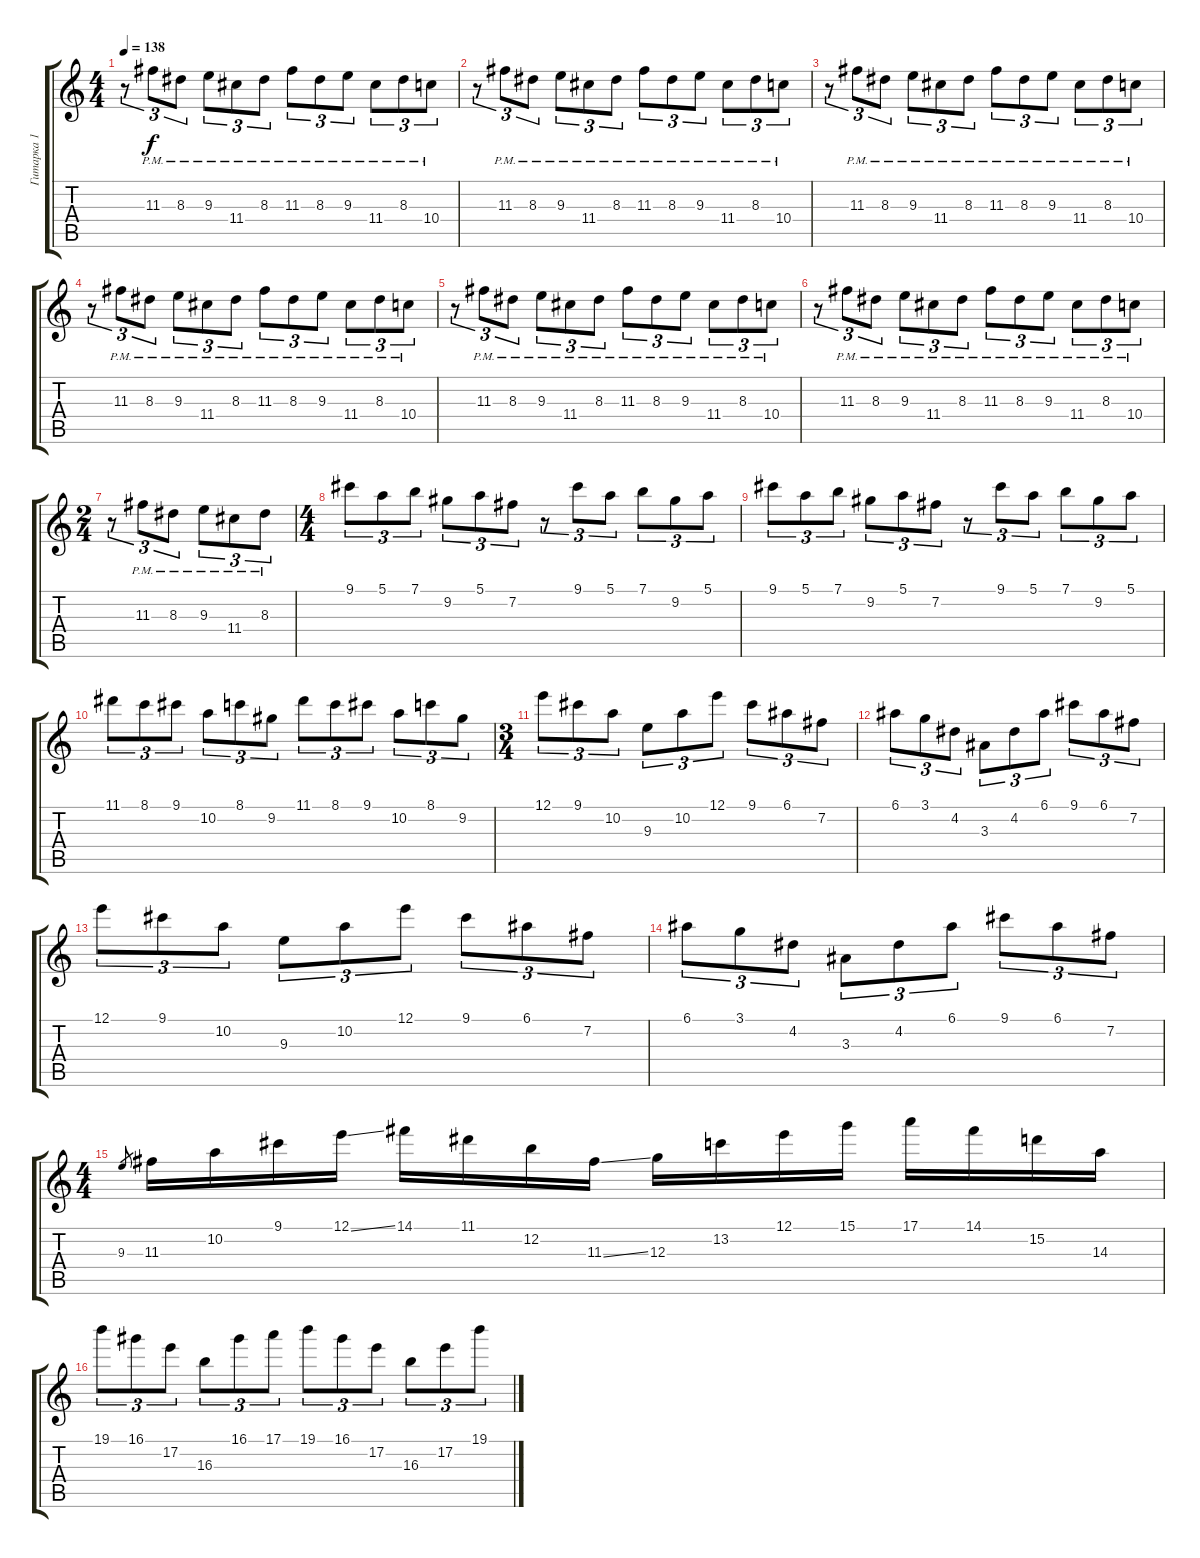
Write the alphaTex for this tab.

\track ("Гитарка 1" "Гитарка 1") {instrument distortionguitar}
\staff {score tabs}
\tuning (E4 B3 G3 D3 A2 E2) {hide}
\ts (4 4)
\tempo 138
\clef g2
\ks c
r.8{tu (3 2) dy f} 11.3{pm}.8{tu (3 2)} 8.3{pm}.8{tu (3 2)} 9.3{pm}.8{tu (3 2)} 11.4{pm}.8{tu (3 2)} 8.3{pm}.8{tu (3 2)} 11.3{pm}.8{tu (3 2)} 8.3{pm}.8{tu (3 2)} 9.3{pm}.8{tu (3 2)} 11.4{pm}.8{tu (3 2)} 8.3{pm}.8{tu (3 2)} 10.4{pm}.8{tu (3 2)} |
r.8{tu (3 2)} 11.3{pm}.8{tu (3 2)} 8.3{pm}.8{tu (3 2)} 9.3{pm}.8{tu (3 2)} 11.4{pm}.8{tu (3 2)} 8.3{pm}.8{tu (3 2)} 11.3{pm}.8{tu (3 2)} 8.3{pm}.8{tu (3 2)} 9.3{pm}.8{tu (3 2)} 11.4{pm}.8{tu (3 2)} 8.3{pm}.8{tu (3 2)} 10.4{pm}.8{tu (3 2)} |
r.8{tu (3 2)} 11.3{pm}.8{tu (3 2)} 8.3{pm}.8{tu (3 2)} 9.3{pm}.8{tu (3 2)} 11.4{pm}.8{tu (3 2)} 8.3{pm}.8{tu (3 2)} 11.3{pm}.8{tu (3 2)} 8.3{pm}.8{tu (3 2)} 9.3{pm}.8{tu (3 2)} 11.4{pm}.8{tu (3 2)} 8.3{pm}.8{tu (3 2)} 10.4{pm}.8{tu (3 2)} |
r.8{tu (3 2)} 11.3{pm}.8{tu (3 2)} 8.3{pm}.8{tu (3 2)} 9.3{pm}.8{tu (3 2)} 11.4{pm}.8{tu (3 2)} 8.3{pm}.8{tu (3 2)} 11.3{pm}.8{tu (3 2)} 8.3{pm}.8{tu (3 2)} 9.3{pm}.8{tu (3 2)} 11.4{pm}.8{tu (3 2)} 8.3{pm}.8{tu (3 2)} 10.4{pm}.8{tu (3 2)} |
r.8{tu (3 2)} 11.3{pm}.8{tu (3 2)} 8.3{pm}.8{tu (3 2)} 9.3{pm}.8{tu (3 2)} 11.4{pm}.8{tu (3 2)} 8.3{pm}.8{tu (3 2)} 11.3{pm}.8{tu (3 2)} 8.3{pm}.8{tu (3 2)} 9.3{pm}.8{tu (3 2)} 11.4{pm}.8{tu (3 2)} 8.3{pm}.8{tu (3 2)} 10.4{pm}.8{tu (3 2)} |
r.8{tu (3 2)} 11.3{pm}.8{tu (3 2)} 8.3{pm}.8{tu (3 2)} 9.3{pm}.8{tu (3 2)} 11.4{pm}.8{tu (3 2)} 8.3{pm}.8{tu (3 2)} 11.3{pm}.8{tu (3 2)} 8.3{pm}.8{tu (3 2)} 9.3{pm}.8{tu (3 2)} 11.4{pm}.8{tu (3 2)} 8.3{pm}.8{tu (3 2)} 10.4{pm}.8{tu (3 2)} |
\ts (2 4)
r.8{tu (3 2)} 11.3{pm}.8{tu (3 2)} 8.3{pm}.8{tu (3 2)} 9.3{pm}.8{tu (3 2)} 11.4{pm}.8{tu (3 2)} 8.3{pm}.8{tu (3 2)} |
\ts (4 4)
9.1.8{tu (3 2)} 5.1.8{tu (3 2)} 7.1.8{tu (3 2)} 9.2.8{tu (3 2)} 5.1.8{tu (3 2)} 7.2.8{tu (3 2)} r.8{tu (3 2)} 9.1.8{tu (3 2)} 5.1.8{tu (3 2)} 7.1.8{tu (3 2)} 9.2.8{tu (3 2)} 5.1.8{tu (3 2)} |
9.1.8{tu (3 2)} 5.1.8{tu (3 2)} 7.1.8{tu (3 2)} 9.2.8{tu (3 2)} 5.1.8{tu (3 2)} 7.2.8{tu (3 2)} r.8{tu (3 2)} 9.1.8{tu (3 2)} 5.1.8{tu (3 2)} 7.1.8{tu (3 2)} 9.2.8{tu (3 2)} 5.1.8{tu (3 2)} |
11.1.8{tu (3 2)} 8.1.8{tu (3 2)} 9.1.8{tu (3 2)} 10.2.8{tu (3 2)} 8.1.8{tu (3 2)} 9.2.8{tu (3 2)} 11.1.8{tu (3 2)} 8.1.8{tu (3 2)} 9.1.8{tu (3 2)} 10.2.8{tu (3 2)} 8.1.8{tu (3 2)} 9.2.8{tu (3 2)} |
\ts (3 4)
12.1.8{tu (3 2)} 9.1.8{tu (3 2)} 10.2.8{tu (3 2)} 9.3.8{tu (3 2)} 10.2.8{tu (3 2)} 12.1.8{tu (3 2)} 9.1.8{tu (3 2)} 6.1.8{tu (3 2)} 7.2.8{tu (3 2)} |
6.1.8{tu (3 2)} 3.1.8{tu (3 2)} 4.2.8{tu (3 2)} 3.3.8{tu (3 2)} 4.2.8{tu (3 2)} 6.1.8{tu (3 2)} 9.1.8{tu (3 2)} 6.1.8{tu (3 2)} 7.2.8{tu (3 2)} |
12.1.8{tu (3 2)} 9.1.8{tu (3 2)} 10.2.8{tu (3 2)} 9.3.8{tu (3 2)} 10.2.8{tu (3 2)} 12.1.8{tu (3 2)} 9.1.8{tu (3 2)} 6.1.8{tu (3 2)} 7.2.8{tu (3 2)} |
6.1.8{tu (3 2)} 3.1.8{tu (3 2)} 4.2.8{tu (3 2)} 3.3.8{tu (3 2)} 4.2.8{tu (3 2)} 6.1.8{tu (3 2)} 9.1.8{tu (3 2)} 6.1.8{tu (3 2)} 7.2.8{tu (3 2)} |
\ts (4 4)
9.3.8{gr} 11.3.16 10.2.16 9.1.16 12.1{ss}.16 14.1.16 11.1.16 12.2.16 11.3{ss}.16 12.3.16 13.2.16 12.1.16 15.1.16 17.1.16 14.1.16 15.2.16 14.3.16 |
19.1.8{tu (3 2)} 16.1.8{tu (3 2)} 17.2.8{tu (3 2)} 16.3.8{tu (3 2)} 16.1.8{tu (3 2)} 17.1.8{tu (3 2)} 19.1.8{tu (3 2)} 16.1.8{tu (3 2)} 17.2.8{tu (3 2)} 16.3.8{tu (3 2)} 17.2.8{tu (3 2)} 19.1.8{tu (3 2)}
